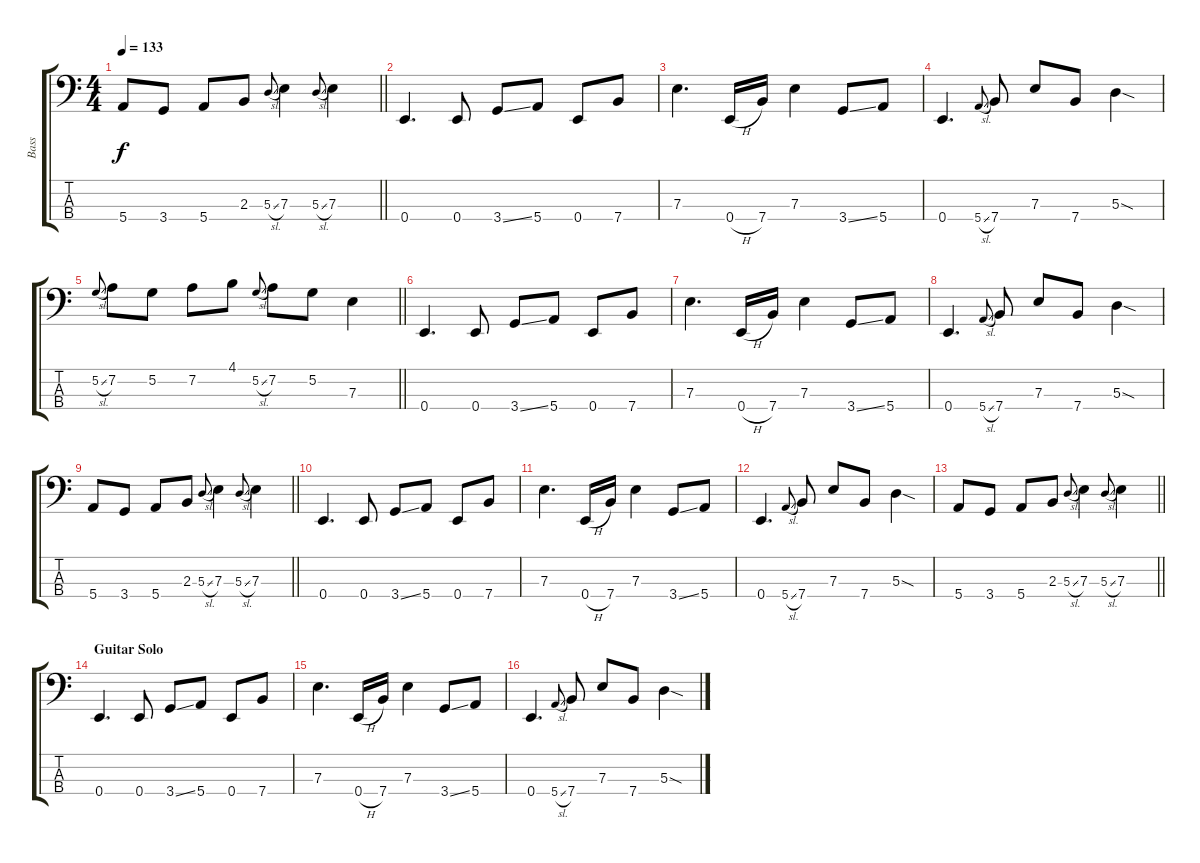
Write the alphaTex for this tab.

\track ("Bass" "Bass") {instrument electricbassfinger}
\staff {score tabs}
\tuning (G2 D2 A1 E1) {hide}
\ts (4 4)
\tempo 133
\clef f4
\barLineRight lightlight
\ks c
5.4.8{dy f} 3.4.8 5.4.8 2.3.8 5.3{sl}.8{gr onbeat} 7.3.4 5.3{sl}.8{gr onbeat} 7.3.4 |
\section ("" "")
0.4.4{d} 0.4.8 3.4{ss}.8 5.4.8 0.4.8 7.4.8 |
7.3.4{d} 0.4{h}.16 7.4.16 7.3.4 3.4{ss}.8 5.4.8 |
0.4.4{d} 5.4{sl}.8{gr onbeat} 7.4.8 7.3.8 7.4.8 5.3{sod}.4 |
\barLineRight lightlight
5.2{sl}.8{gr onbeat} 7.2.8 5.2.8 7.2.8 4.1.8 5.2{sl}.8{gr onbeat} 7.2.8 5.2.8 7.3.4 |
\section ("" "")
0.4.4{d} 0.4.8 3.4{ss}.8 5.4.8 0.4.8 7.4.8 |
7.3.4{d} 0.4{h}.16 7.4.16 7.3.4 3.4{ss}.8 5.4.8 |
0.4.4{d} 5.4{sl}.8{gr onbeat} 7.4.8 7.3.8 7.4.8 5.3{sod}.4 |
\barLineRight lightlight
5.4.8 3.4.8 5.4.8 2.3.8 5.3{sl}.8{gr onbeat} 7.3.4 5.3{sl}.8{gr onbeat} 7.3.4 |
\section ("" "")
0.4.4{d} 0.4.8 3.4{ss}.8 5.4.8 0.4.8 7.4.8 |
7.3.4{d} 0.4{h}.16 7.4.16 7.3.4 3.4{ss}.8 5.4.8 |
0.4.4{d} 5.4{sl}.8{gr onbeat} 7.4.8 7.3.8 7.4.8 5.3{sod}.4 |
\barLineRight lightlight
5.4.8 3.4.8 5.4.8 2.3.8 5.3{sl}.8{gr onbeat} 7.3.4 5.3{sl}.8{gr onbeat} 7.3.4 |
\section ("" "Guitar Solo")
0.4.4{d} 0.4.8 3.4{ss}.8 5.4.8 0.4.8 7.4.8 |
7.3.4{d} 0.4{h}.16 7.4.16 7.3.4 3.4{ss}.8 5.4.8 |
0.4.4{d} 5.4{sl}.8{gr onbeat} 7.4.8 7.3.8 7.4.8 5.3{sod}.4
